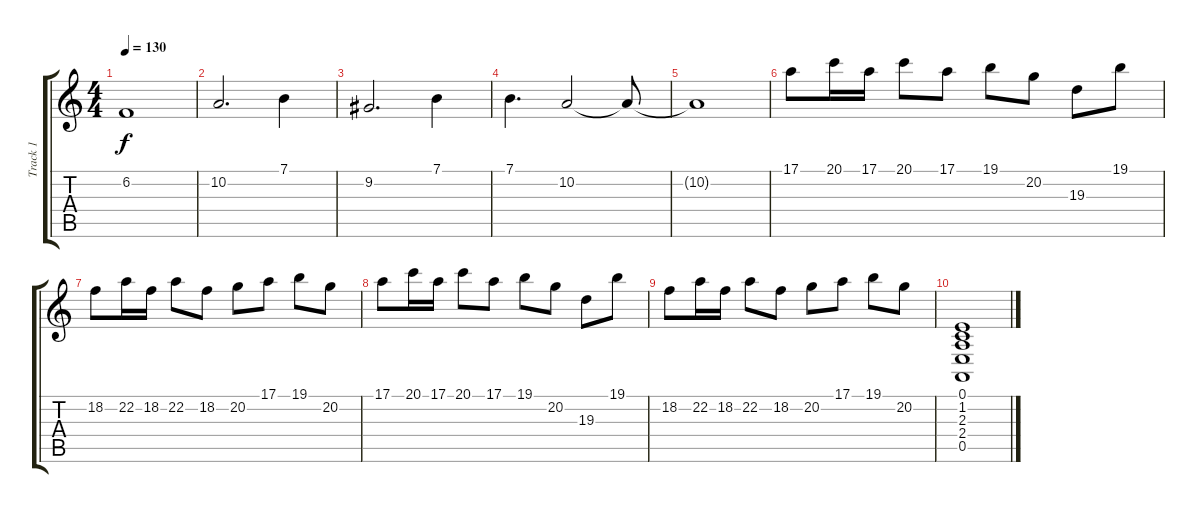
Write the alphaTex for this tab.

\track ("Track 1" "Track 1") {instrument lead1square}
\staff {score tabs}
\tuning (E4 B3 G3 D3 A2 E2) {hide}
\ts (4 4)
\tempo 130
\clef g2
\ks c
6.2{t}.1{dy f} |
10.2.2{d} 7.1.4 |
9.2.2{d} 7.1.4 |
7.1.4{d} 10.2.2 10.2{t}.8 |
10.2{t}.1 |
17.1.8 20.1.16 17.1.16 20.1.8 17.1.8 19.1.8 20.2.8 19.3.8 19.1.8 |
18.2.8 22.2.16 18.2.16 22.2.8 18.2.8 20.2.8 17.1.8 19.1.8 20.2.8 |
17.1.8 20.1.16 17.1.16 20.1.8 17.1.8 19.1.8 20.2.8 19.3.8 19.1.8 |
18.2.8 22.2.16 18.2.16 22.2.8 18.2.8 20.2.8 17.1.8 19.1.8 20.2.8 |
(0.1 1.2 2.3 2.4 0.5).1
